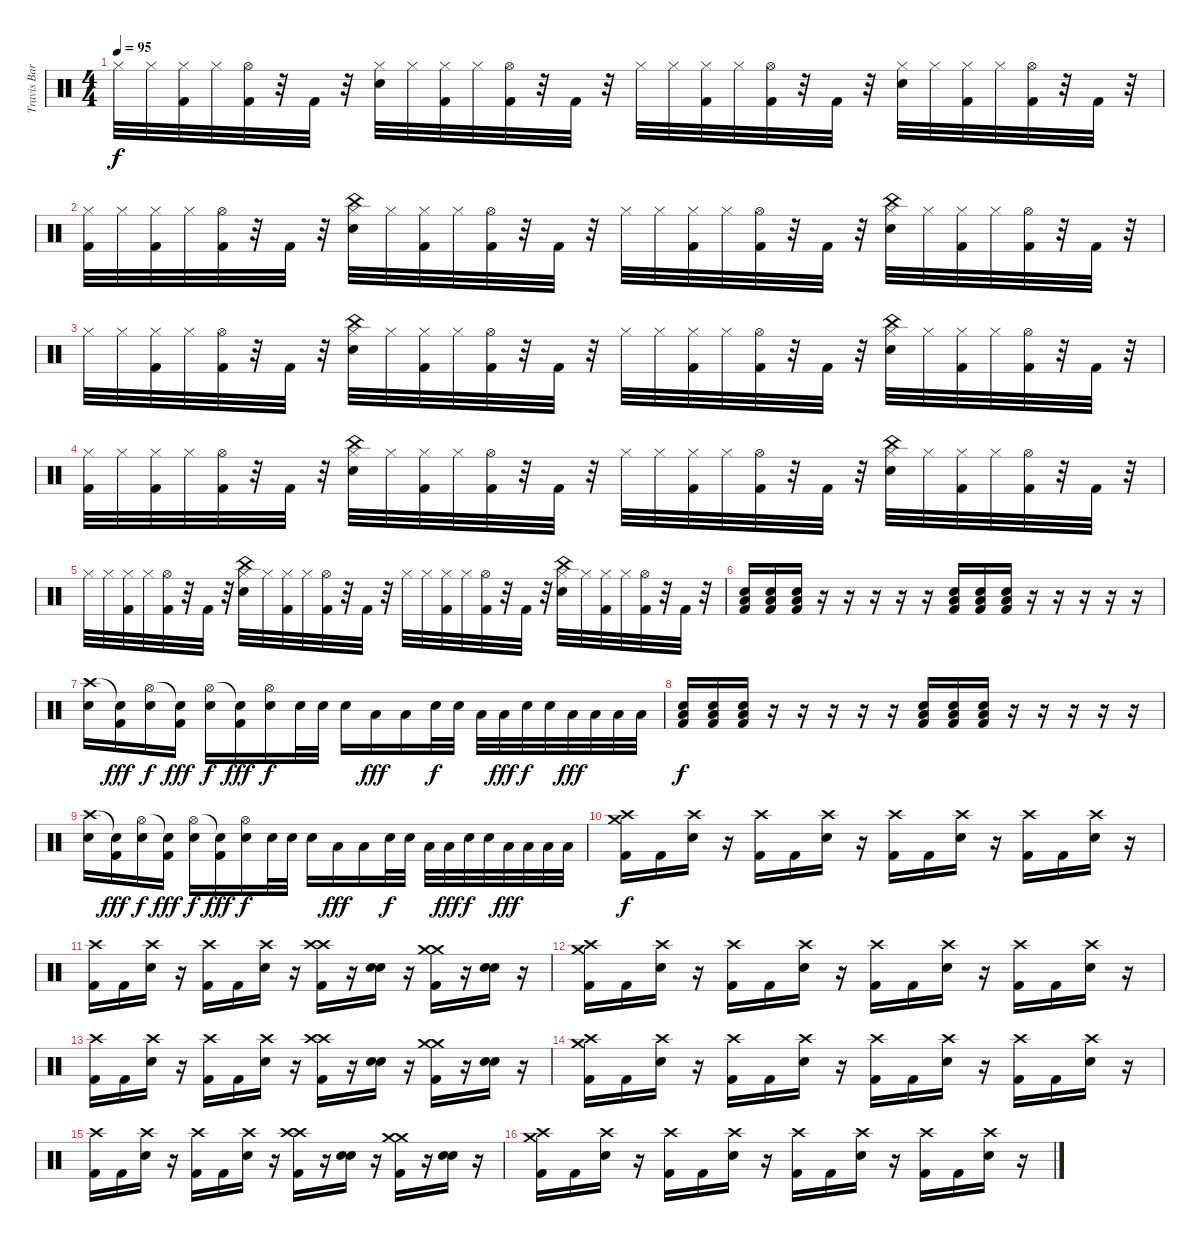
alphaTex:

\track ("Travis Barker" "Travis Bar") {instrument percussion}
\staff {score}
\articulation defaults
\ts (4 4)
\tempo 95
\clef neutral
\ks c "Hi-Hat (closed)".32{dy f} "Hi-Hat (closed)".32
("Kick (hit) 2" "Hi-Hat (closed)").32 "Hi-Hat (closed)".32 ("Kick (hit) 2" "Hi-Hat (open)").32 r.32 "Kick (hit) 2".32 r.32 ("Snare (hit) 2" "Hi-Hat (closed)").32 "Hi-Hat (closed)".32 ("Kick (hit) 2" "Hi-Hat (closed)").32 "Hi-Hat (closed)".32 ("Kick (hit) 2" "Hi-Hat (open)").32 r.32 "Kick (hit) 2".32 r.32 "Hi-Hat (closed)".32 "Hi-Hat (closed)".32 ("Kick (hit) 2" "Hi-Hat (closed)").32 "Hi-Hat (closed)".32 ("Kick (hit) 2" "Hi-Hat (open)").32 r.32 "Kick (hit) 2".32 r.32 ("Snare (hit) 2" "Hi-Hat (closed)").32 "Hi-Hat (closed)".32 ("Kick (hit) 2" "Hi-Hat (closed)").32 "Hi-Hat (closed)".32 ("Kick (hit) 2" "Hi-Hat (open)").32 r.32 "Kick (hit) 2".32 r.32 |
("Kick (hit) 2" "Hi-Hat (closed)").32 "Hi-Hat (closed)".32 ("Kick (hit) 2" "Hi-Hat (closed)").32 "Hi-Hat (closed)".32 ("Kick (hit) 2" "Hi-Hat (open)").32 r.32 "Kick (hit) 2".32 r.32 ("Snare (hit) 2" "Hi-Hat (closed)" "China (hit)").32 "Hi-Hat (closed)".32 ("Kick (hit) 2" "Hi-Hat (closed)").32 "Hi-Hat (closed)".32 ("Kick (hit) 2" "Hi-Hat (open)").32 r.32 "Kick (hit) 2".32 r.32 "Hi-Hat (closed)".32 "Hi-Hat (closed)".32 ("Kick (hit) 2" "Hi-Hat (closed)").32 "Hi-Hat (closed)".32 ("Kick (hit) 2" "Hi-Hat (open)").32 r.32 "Kick (hit) 2".32 r.32 ("Snare (hit) 2" "Hi-Hat (closed)" "China (hit)").32 "Hi-Hat (closed)".32 ("Kick (hit) 2" "Hi-Hat (closed)").32 "Hi-Hat (closed)".32 ("Kick (hit) 2" "Hi-Hat (open)").32 r.32 "Kick (hit) 2".32 r.32 |
"Hi-Hat (closed)".32 "Hi-Hat (closed)".32 ("Kick (hit) 2" "Hi-Hat (closed)").32 "Hi-Hat (closed)".32 ("Kick (hit) 2" "Hi-Hat (open)").32 r.32 "Kick (hit) 2".32 r.32 ("Snare (hit) 2" "Hi-Hat (closed)" "China (hit)").32 "Hi-Hat (closed)".32 ("Kick (hit) 2" "Hi-Hat (closed)").32 "Hi-Hat (closed)".32 ("Kick (hit) 2" "Hi-Hat (open)").32 r.32 "Kick (hit) 2".32 r.32 "Hi-Hat (closed)".32 "Hi-Hat (closed)".32 ("Kick (hit) 2" "Hi-Hat (closed)").32 "Hi-Hat (closed)".32 ("Kick (hit) 2" "Hi-Hat (open)").32 r.32 "Kick (hit) 2".32 r.32 ("Snare (hit) 2" "Hi-Hat (closed)" "China (hit)").32 "Hi-Hat (closed)".32 ("Kick (hit) 2" "Hi-Hat (closed)").32 "Hi-Hat (closed)".32 ("Kick (hit) 2" "Hi-Hat (open)").32 r.32 "Kick (hit) 2".32 r.32 |
("Kick (hit) 2" "Hi-Hat (closed)").32 "Hi-Hat (closed)".32 ("Kick (hit) 2" "Hi-Hat (closed)").32 "Hi-Hat (closed)".32 ("Kick (hit) 2" "Hi-Hat (open)").32 r.32 "Kick (hit) 2".32 r.32 ("Snare (hit) 2" "Hi-Hat (closed)" "China (hit)").32 "Hi-Hat (closed)".32 ("Kick (hit) 2" "Hi-Hat (closed)").32 "Hi-Hat (closed)".32 ("Kick (hit) 2" "Hi-Hat (open)").32 r.32 "Kick (hit) 2".32 r.32 "Hi-Hat (closed)".32 "Hi-Hat (closed)".32 ("Kick (hit) 2" "Hi-Hat (closed)").32 "Hi-Hat (closed)".32 ("Kick (hit) 2" "Hi-Hat (open)").32 r.32 "Kick (hit) 2".32 r.32 ("Snare (hit) 2" "Hi-Hat (closed)" "China (hit)").32 "Hi-Hat (closed)".32 ("Kick (hit) 2" "Hi-Hat (closed)").32 "Hi-Hat (closed)".32 ("Kick (hit) 2" "Hi-Hat (open)").32 r.32 "Kick (hit) 2".32 r.32 |
"Hi-Hat (closed)".32 "Hi-Hat (closed)".32 ("Kick (hit) 2" "Hi-Hat (closed)").32 "Hi-Hat (closed)".32 ("Kick (hit) 2" "Hi-Hat (open)").32 r.32 "Kick (hit) 2".32 r.32 ("Snare (hit) 2" "Hi-Hat (closed)" "China (hit)").32 "Hi-Hat (closed)".32 ("Kick (hit) 2" "Hi-Hat (closed)").32 "Hi-Hat (closed)".32 ("Kick (hit) 2" "Hi-Hat (open)").32 r.32 "Kick (hit) 2".32 r.32 "Hi-Hat (closed)".32 "Hi-Hat (closed)".32 ("Kick (hit) 2" "Hi-Hat (closed)").32 "Hi-Hat (closed)".32 ("Kick (hit) 2" "Hi-Hat (open)").32 r.32 "Kick (hit) 2".32 r.32 ("Snare (hit) 2" "Hi-Hat (closed)" "China (hit)").32 "Hi-Hat (closed)".32 ("Kick (hit) 2" "Hi-Hat (closed)").32 "Hi-Hat (closed)".32 ("Kick (hit) 2" "Hi-Hat (open)").32 r.32 "Kick (hit) 2".32 r.32 |
("Snare (hit) 2" "Kick (hit) 2" "Low Floor Tom (hit)").16 ("Snare (hit) 2" "Kick (hit) 2" "Low Floor Tom (hit)").16 ("Snare (hit) 2" "Kick (hit) 2" "Low Floor Tom (hit)").16 r.16 r.16 r.16 r.16 r.16 ("Snare (hit) 2" "Kick (hit) 2" "Low Floor Tom (hit)").16 ("Snare (hit) 2" "Kick (hit) 2" "Low Floor Tom (hit)").16 ("Snare (hit) 2" "Kick (hit) 2" "Low Floor Tom (hit)").16 r.16 r.16 r.16 r.16 r.16 |
("Crash high (hit)" "Snare (hit) 2").16 ("Snare (hit)"{t} "Kick (hit) 2").16{dy fff} ("Hi-Hat (open)" "Snare (hit) 2").16{dy f} ("Snare (hit)"{t} "Kick (hit) 2").16{dy fff} ("Hi-Hat (open)" "Snare (hit) 2").16{dy f} ("Snare (hit)"{t} "Kick (hit) 2").16{dy fff} ("Hi-Hat (open)" "Snare (hit) 2").16{dy f} "Snare (hit) 2".32 "Snare (hit) 2".32 "Snare (hit) 2".16 "Low Tom (hit)".16{dy fff} "Low Floor Tom (hit)".16 "Snare (hit) 2".32{dy f} "Snare (hit) 2".32 "Low Tom (hit)".32 "Low Tom (hit)".32{dy fff} "Snare (hit) 2".32{dy f} "Snare (hit) 2".32 "Low Floor Tom (hit)".32{dy fff} "Low Floor Tom (hit)".32 "Low Floor Tom (hit)".32 "Low Floor Tom (hit)".32 |
("Snare (hit) 2" "Kick (hit) 2" "Low Floor Tom (hit)").16{dy f} ("Snare (hit) 2" "Kick (hit) 2" "Low Floor Tom (hit)").16 ("Snare (hit) 2" "Kick (hit) 2" "Low Floor Tom (hit)").16 r.16 r.16 r.16 r.16 r.16 ("Snare (hit) 2" "Kick (hit) 2" "Low Floor Tom (hit)").16 ("Snare (hit) 2" "Kick (hit) 2" "Low Floor Tom (hit)").16 ("Snare (hit) 2" "Kick (hit) 2" "Low Floor Tom (hit)").16 r.16 r.16 r.16 r.16 r.16 |
("Crash high (hit)" "Snare (hit) 2").16 ("Snare (hit)"{t} "Kick (hit) 2").16{dy fff} ("Hi-Hat (open)" "Snare (hit) 2").16{dy f} ("Snare (hit)"{t} "Kick (hit) 2").16{dy fff} ("Hi-Hat (open)" "Snare (hit) 2").16{dy f} ("Snare (hit)"{t} "Kick (hit) 2").16{dy fff} ("Hi-Hat (open)" "Snare (hit) 2").16{dy f} "Snare (hit) 2".32 "Snare (hit) 2".32 "Snare (hit) 2".16 "Low Tom (hit)".16{dy fff} "Low Floor Tom (hit)".16 "Snare (hit) 2".32{dy f} "Snare (hit) 2".32 "Low Tom (hit)".32 "Low Tom (hit)".32{dy fff} "Snare (hit) 2".32{dy f} "Snare (hit) 2".32 "Low Floor Tom (hit)".32{dy fff} "Low Floor Tom (hit)".32 "Low Floor Tom (hit)".32 "Low Floor Tom (hit)".32 |
("Crash medium (hit)" "Crash high (hit)" "Kick (hit) 2").16{dy f} "Kick (hit) 2".16 ("Crash high (hit)" "Snare (hit) 2").16 r.16 ("Crash high (hit)" "Kick (hit) 2").16 "Kick (hit) 2".16 ("Crash high (hit)" "Snare (hit) 2").16 r.16 ("Crash high (hit)" "Kick (hit) 2").16 "Kick (hit) 2".16 ("Crash high (hit)" "Snare (hit) 2").16 r.16 ("Crash high (hit)" "Kick (hit) 2").16 "Kick (hit) 2".16 ("Crash high (hit)" "Snare (hit) 2").16 r.16 |
("Crash high (hit)" "Kick (hit) 2").16 "Kick (hit) 2".16 ("Crash high (hit)" "Snare (hit) 2").16 r.16 ("Crash high (hit)" "Kick (hit) 2").16 "Kick (hit) 2".16 ("Crash high (hit)" "Snare (hit) 2").16 r.16 ("Crash high (hit)" "Crash high (hit)" "Kick (hit) 2").16 r.16 ("Snare (hit) 2" "Snare (hit) 2").16 r.16 ("Crash medium (hit)" "Crash medium (hit)" "Kick (hit) 2").16 r.16 ("Snare (hit) 2" "Snare (hit) 2").16 r.16 |
("Crash medium (hit)" "Crash high (hit)" "Kick (hit) 2").16 "Kick (hit) 2".16 ("Crash high (hit)" "Snare (hit) 2").16 r.16 ("Crash high (hit)" "Kick (hit) 2").16 "Kick (hit) 2".16 ("Crash high (hit)" "Snare (hit) 2").16 r.16 ("Crash high (hit)" "Kick (hit) 2").16 "Kick (hit) 2".16 ("Crash high (hit)" "Snare (hit) 2").16 r.16 ("Crash high (hit)" "Kick (hit) 2").16 "Kick (hit) 2".16 ("Crash high (hit)" "Snare (hit) 2").16 r.16 |
("Crash high (hit)" "Kick (hit) 2").16 "Kick (hit) 2".16 ("Crash high (hit)" "Snare (hit) 2").16 r.16 ("Crash high (hit)" "Kick (hit) 2").16 "Kick (hit) 2".16 ("Crash high (hit)" "Snare (hit) 2").16 r.16 ("Crash high (hit)" "Crash high (hit)" "Kick (hit) 2").16 r.16 ("Snare (hit) 2" "Snare (hit) 2").16 r.16 ("Crash medium (hit)" "Crash medium (hit)" "Kick (hit) 2").16 r.16 ("Snare (hit) 2" "Snare (hit) 2").16 r.16 |
("Crash medium (hit)" "Crash high (hit)" "Kick (hit) 2").16 "Kick (hit) 2".16 ("Crash high (hit)" "Snare (hit) 2").16 r.16 ("Crash high (hit)" "Kick (hit) 2").16 "Kick (hit) 2".16 ("Crash high (hit)" "Snare (hit) 2").16 r.16 ("Crash high (hit)" "Kick (hit) 2").16 "Kick (hit) 2".16 ("Crash high (hit)" "Snare (hit) 2").16 r.16 ("Crash high (hit)" "Kick (hit) 2").16 "Kick (hit) 2".16 ("Crash high (hit)" "Snare (hit) 2").16 r.16 |
("Crash high (hit)" "Kick (hit) 2").16 "Kick (hit) 2".16 ("Crash high (hit)" "Snare (hit) 2").16 r.16 ("Crash high (hit)" "Kick (hit) 2").16 "Kick (hit) 2".16 ("Crash high (hit)" "Snare (hit) 2").16 r.16 ("Crash high (hit)" "Crash high (hit)" "Kick (hit) 2").16 r.16 ("Snare (hit) 2" "Snare (hit) 2").16 r.16 ("Crash medium (hit)" "Crash medium (hit)" "Kick (hit) 2").16 r.16 ("Snare (hit) 2" "Snare (hit) 2").16 r.16 |
("Crash medium (hit)" "Crash high (hit)" "Kick (hit) 2").16 "Kick (hit) 2".16 ("Crash high (hit)" "Snare (hit) 2").16 r.16 ("Crash high (hit)" "Kick (hit) 2").16 "Kick (hit) 2".16 ("Crash high (hit)" "Snare (hit) 2").16 r.16 ("Crash high (hit)" "Kick (hit) 2").16 "Kick (hit) 2".16 ("Crash high (hit)" "Snare (hit) 2").16 r.16 ("Crash high (hit)" "Kick (hit) 2").16 "Kick (hit) 2".16 ("Crash high (hit)" "Snare (hit) 2").16 r.16
